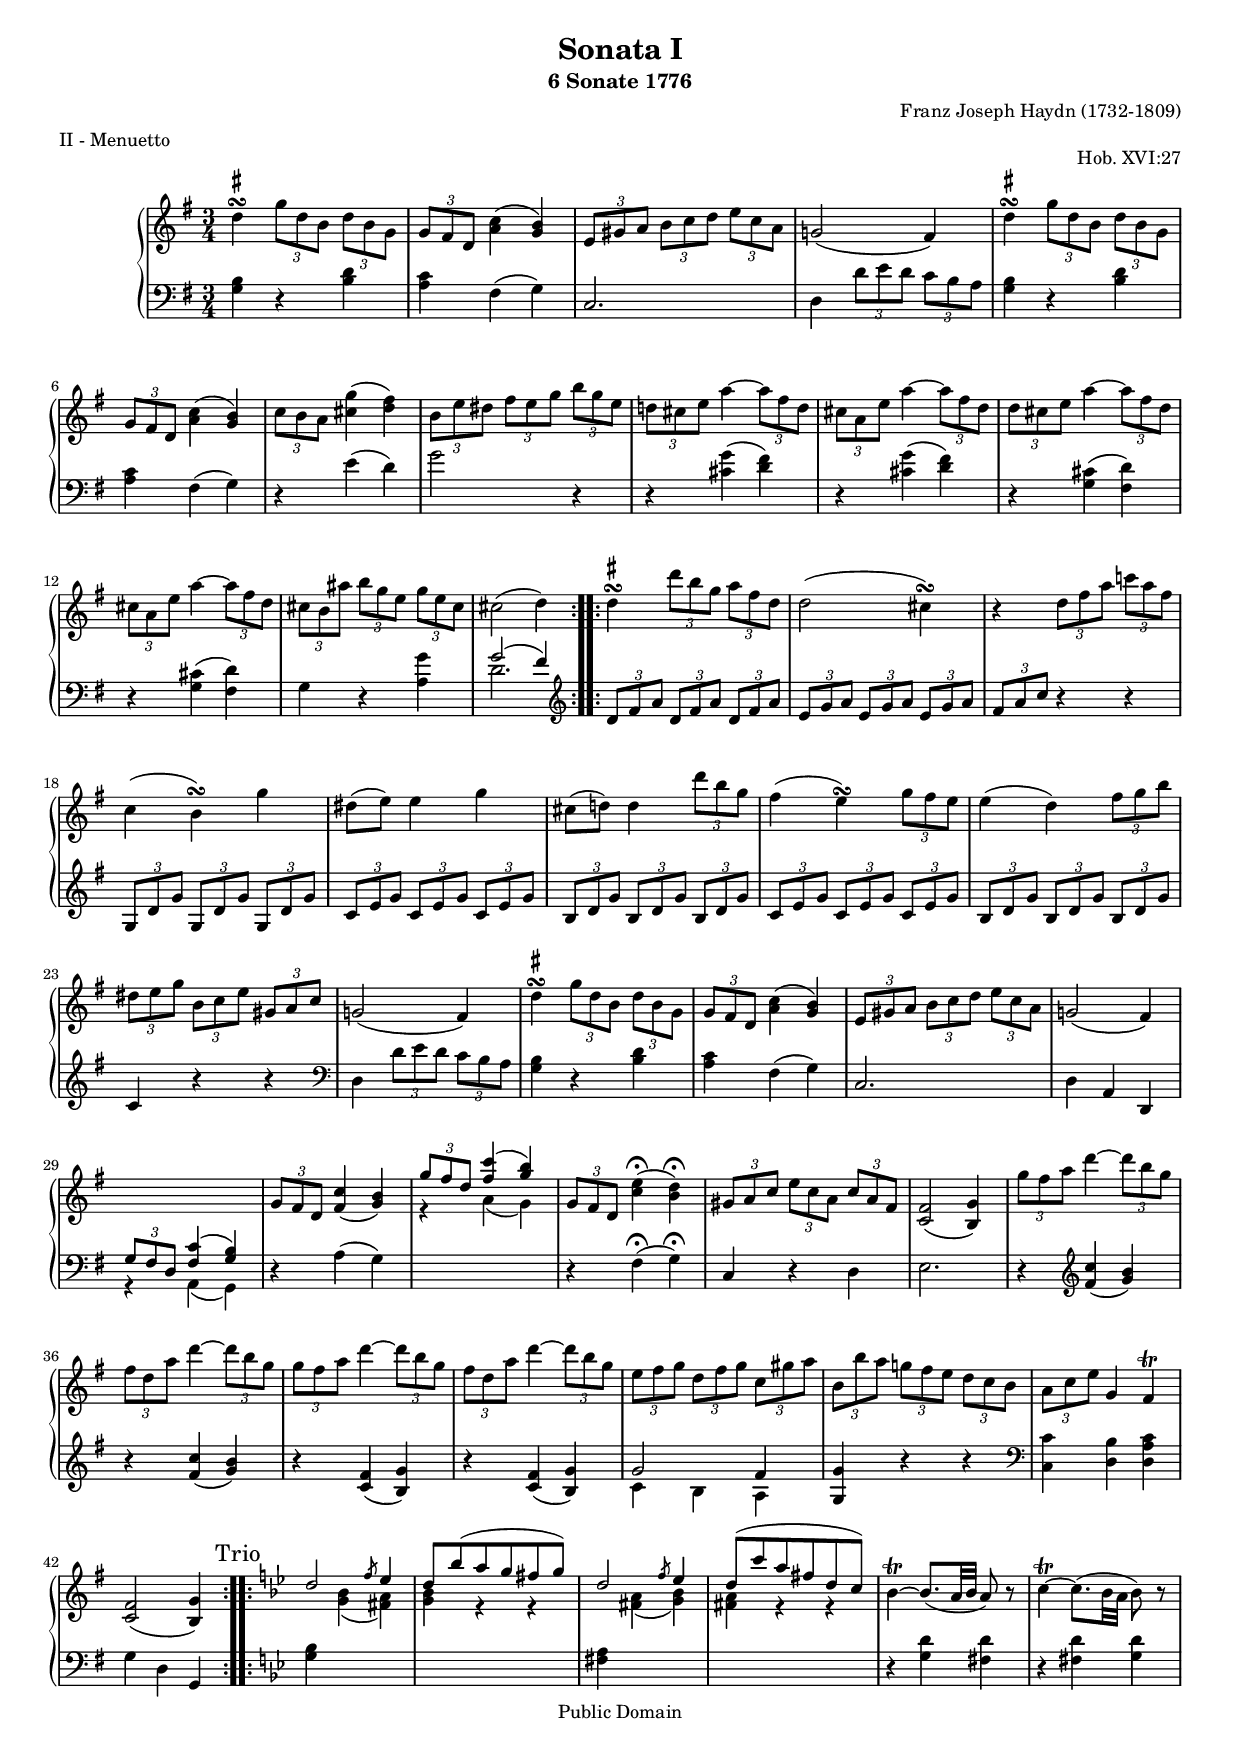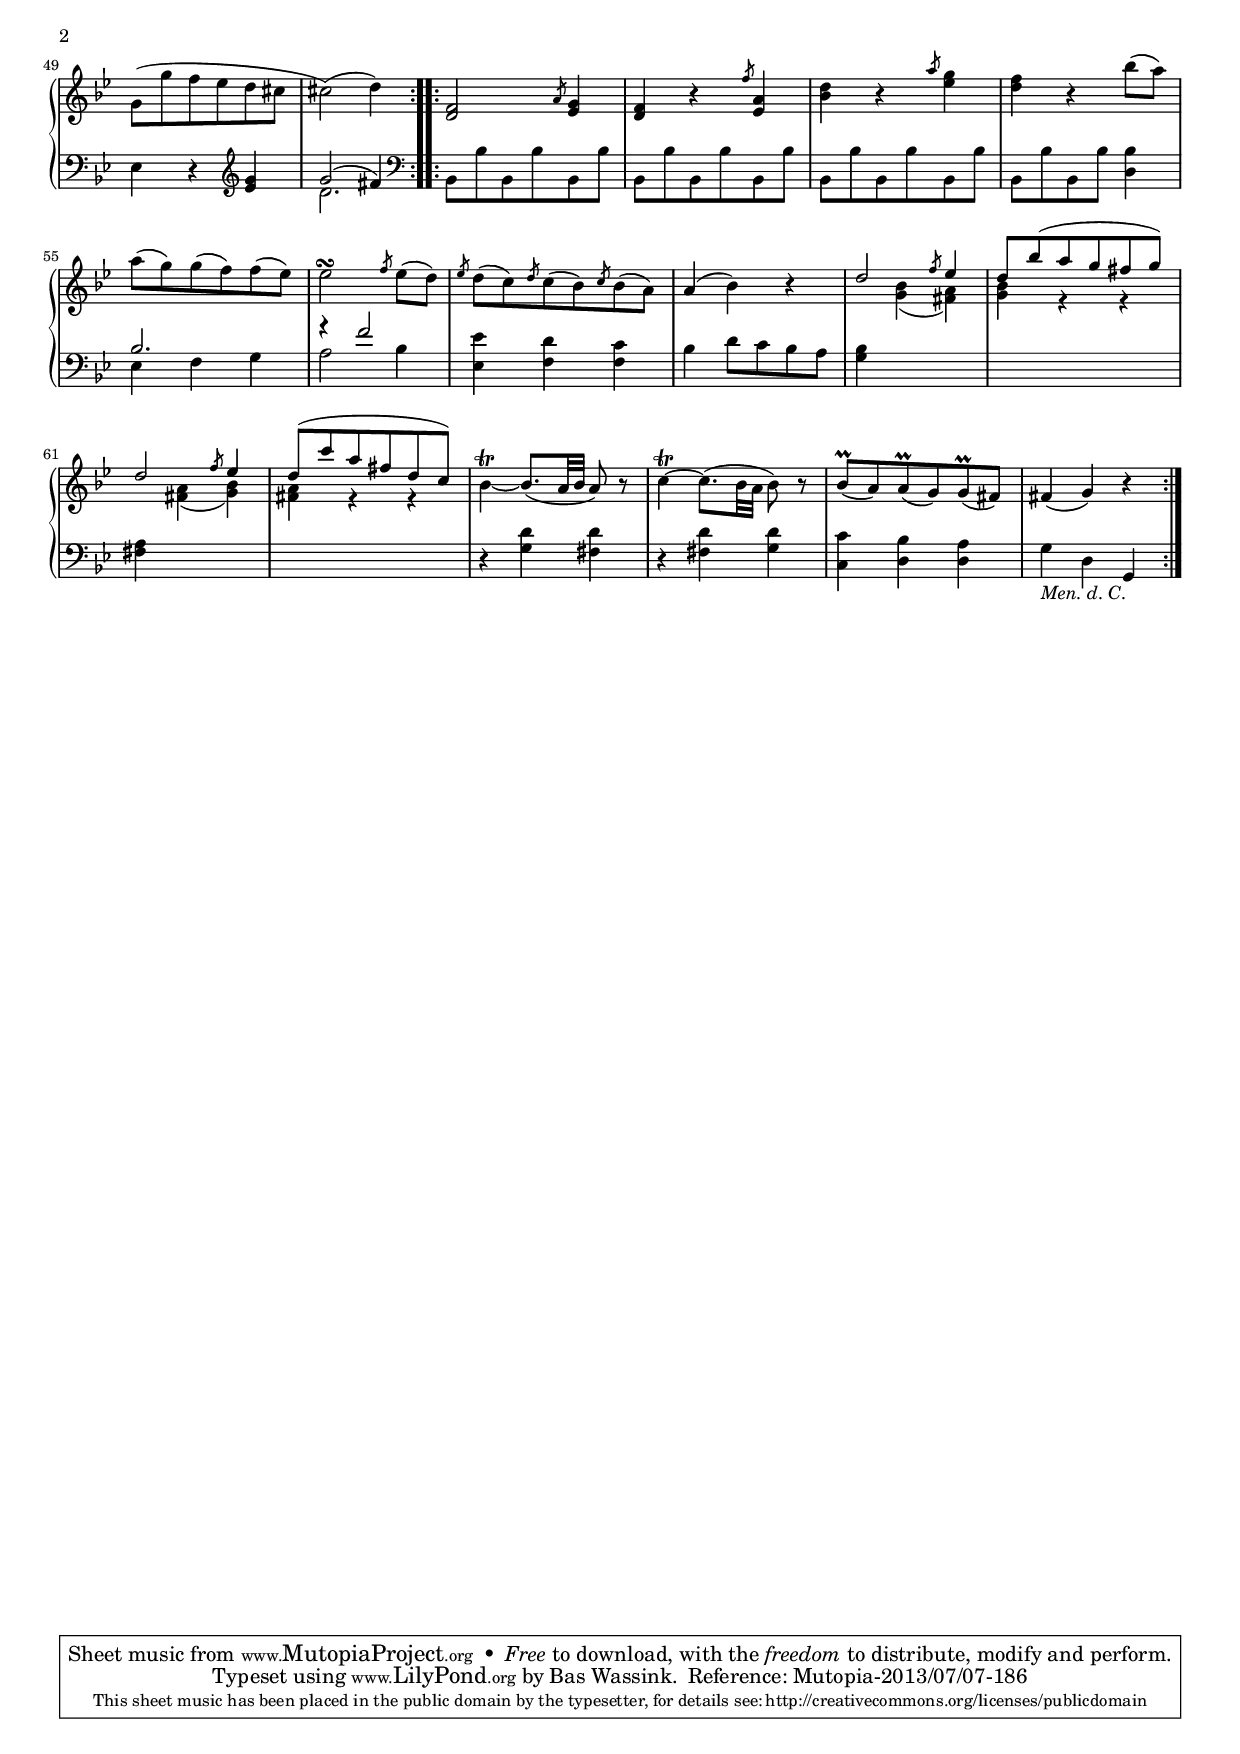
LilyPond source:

\version "2.16.1"

\include "nederlands.ly"
#(set-global-staff-size 16)
\header {
  title             = "Sonata I"
  subtitle          = "6 Sonate 1776"
  composer          = "Franz Joseph Haydn (1732-1809)"
  opus              = "Hob. XVI:27"
  meter             = "II - Menuetto"
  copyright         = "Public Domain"
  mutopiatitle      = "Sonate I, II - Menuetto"
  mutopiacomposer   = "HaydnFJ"
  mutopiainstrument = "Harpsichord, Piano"
  date              = "18th Century"
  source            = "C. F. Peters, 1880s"
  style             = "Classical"
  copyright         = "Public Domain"
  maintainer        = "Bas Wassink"
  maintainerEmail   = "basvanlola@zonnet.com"

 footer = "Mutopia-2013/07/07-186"
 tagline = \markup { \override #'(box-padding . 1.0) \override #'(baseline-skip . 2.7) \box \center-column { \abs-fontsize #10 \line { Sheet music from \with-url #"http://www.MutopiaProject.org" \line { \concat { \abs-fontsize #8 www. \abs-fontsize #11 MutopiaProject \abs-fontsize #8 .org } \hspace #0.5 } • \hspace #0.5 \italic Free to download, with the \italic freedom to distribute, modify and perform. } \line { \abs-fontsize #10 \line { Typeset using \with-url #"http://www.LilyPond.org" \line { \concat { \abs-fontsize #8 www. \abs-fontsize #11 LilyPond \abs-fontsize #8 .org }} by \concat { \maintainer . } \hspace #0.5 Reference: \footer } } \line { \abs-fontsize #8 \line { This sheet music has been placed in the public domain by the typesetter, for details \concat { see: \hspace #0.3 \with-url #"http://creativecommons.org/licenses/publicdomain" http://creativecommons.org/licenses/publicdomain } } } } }
}

Global =  {\key g\major \time 3/4}
Treble = \clef treble
Bass = \clef bass
staffUp = \change Staff = "up"
staffDown = \change Staff = "down"
flat = \markup {\flat}
sharp = \markup {\sharp}

MD =  \relative c'' {
  \repeat volta 2 {
  d4^\sharp\turn \times 2/3 { g8[ d b]} \times 2/3 { d8[ b g]}
  \times 2/3 { g8[ fis d]} <a'  c>4(  < g b>)
  \times 2/3 { e8[ gis a]} \times 2/3 { b[ c d]} \times 2/3 { e[ c a]}
  g!2 ( fis4)

  d'4^\sharp\turn \times 2/3 { g8[ d b]} \times 2/3 { d[ b g]}
  \times 2/3 { g[ fis d]} <a'  c>4(  < g b>)
  \times 2/3 { c8[ b a]} <cis g'  >4( < d fis>)
  \times 2/3 { b8[ e dis]} \times 2/3 { fis[ e g]} \times 2/3 { b[ g e]}

  \times 2/3 { d![ cis e]} \tieUp a4 ~ \times 2/3 { a8[ fis d]}
  \times 2/3 { cis[ a e']} a4 ~ \times 2/3 { a8[ fis d]}
  \times 2/3 { d[ cis e]} a4 ~ \times 2/3 { a8[ fis d]}
  \times 2/3 { cis[ a e']} a4 ~ \times 2/3 { a8[ fis d]}

  \times 2/3 { cis[ b ais']} \times 2/3 { b[ g e]} \times 2/3 { g[ e cis]}
  cis2 ( d4)
  }

  \repeat volta 2 {
  d4^\sharp\turn \times 2/3 { d'8[ b g]} \times 2/3 { a[ fis d]}
  d2 ( cis4)\turn
  r \times 2/3 { d8[ fis a]} \times 2/3 { c![ a fis]}
  c4 ( b)\turn g'

  dis8 ( e) e4 g
  cis,8 ( d!) d4 \times 2/3 { d'8[ b g]}
  fis4 ( e)\turn \times 2/3 { g8[ fis e]}
  e4 ( d) \times 2/3 { fis8[ g b]}

  \times 2/3 { dis,[ e g]} \times 2/3 { b,[ c e]} \times 2/3 { gis,[ a c]}
  g!2 ( fis4)
  d'4^\sharp\turn \times 2/3 { g8[ d b]} \times 2/3 { d[ b g]}
  \times 2/3 { g[ fis d]} <a'  c>4( < g b>)

  \times 2/3 { e8[ gis a]} \times 2/3 { b[ c d]} \times 2/3 { e[ c a]}
  g!2 ( fis4)
  \staffDown \voiceOne \times 2/3 { g,8[ fis d]} <fis c'  >4( <g b>)
  \staffUp \oneVoice \times 2/3 { g'8[ fis d]} <fis c'  >4( <g b>)

  \voiceOne \times 2/3 { g'8[ fis d]} <fis c'  >4( <g b>)
  \oneVoice \times 2/3 { g,8[ fis d]} <c' e\fermata  >4( <b d\fermata>)
  \times 2/3 { gis8[ a c]} \times 2/3 { e[ c a]} \times 2/3 { c[ a fis]}
  <c  fis>2( < b g'>4)

  \times 2/3 { g''8[ fis a]} d4 ~ \times 2/3 { d8[ b g]}
  \times 2/3 { fis8[ d a']} d4 ~ \times 2/3 { d8[ b g]}
  \times 2/3 { g8[ fis a]} d4 ~ \times 2/3 { d8[ b g]}
  \times 2/3 { fis8[ d a']} d4 ~ \times 2/3 { d8[ b g]}

  \times 2/3 { e8[ fis g]} \times 2/3 { d[ fis g]} \times 2/3 { c,[ gis' a]}
  \times 2/3 { b,[ b' a]} \times 2/3 { g![ fis e]} \times 2/3 { d[ c b]}
  \times 2/3 { a[ c e]} g,4 fis\trill
  <c  fis>2( < b g'>4)
  }

  \repeat volta 2 {
  \key g\minor \mark \markup "Trio" \voiceOne d'2 \slashedGrace f8 es4
  d8 bes' ( a g fis  g)
  d2 \slashedGrace f8 es4
  d8 ( c' a fis d  c)

  \oneVoice bes4\trill ~ bes8. ( a32 bes  a8) r
  c4\trill ~ c8. ( bes32 a  bes8) r
  g ( g' f es d cis
   cis2) ( d4)
  }

  \repeat volta 2 {
  <d, f>2 \slashedGrace a'8 <es g>4
  <d f> r \slashedGrace f'8 <a, es>4
  <bes d> r \slashedGrace a'8 <es g>4
  <d f> r bes'8 ( a)

  a ( g) g ( f) f ( es)
  es2\turn \slashedGrace f8 es8 ( d)
  \slashedGrace es8 d8 ( c) \slashedGrace d8 c8 ( bes) \slashedGrace c8 bes8 ( a)
  a4 ( bes) r
  
  \voiceOne d2 \slashedGrace f8 es4
  d8 bes' ( a g fis  g)
  d2 \slashedGrace f8 es4
  d8 ( c' a fis d  c)

  \oneVoice bes4\trill ~ bes8. ( a32 bes  a8) r
  c4\trill ~ c8. ( bes32 a  bes8) r
  bes8\prall ( a) a\prall ( g) g\prall ( fis)
  fis4 ( g) r
  }
  
  }

MSI =  \relative c' {
  <g b>4 r <b d>
  <a c> fis ( g)
  c,2.
  d4 \times 2/3 { d'8[ e d]} \times 2/3 { c[ b a]}

  <g b>4 r <b d>
  <a c> fis ( g)
  r e' ( d)
  g2 r4

  r <cis, g'  >( < d fis>)
  r <cis g'  >( < d fis>)
  r <g, cis  >( < fis d'>)
  r <g cis  >( < fis d'>)

  g r <a g'>
  <<{g'2 ( fis4)} \\ {d2.}>>

  \Treble \times 2/3 { d8[ fis a]} \times 2/3 { d,8[ fis a]} \times 2/3 { d,8[ fis a]}
  \times 2/3 { e[ g a]} \times 2/3 { e[ g a]} \times 2/3 { e[ g a]}
  \times 2/3 { fis[ a c]} r4 r
  \times 2/3 { g,8[ d' g]} \times 2/3 { g,[ d' g]} \times 2/3 { g,[ d' g]}

  \times 2/3 { c,[ e g]} \times 2/3 { c,[ e g]} \times 2/3 { c,[ e g]}
  \times 2/3 { b,[ d g]} \times 2/3 { b,[ d g]} \times 2/3 { b,[ d g]}
  \times 2/3 { c,[ e g]} \times 2/3 { c,[ e g]} \times 2/3 { c,[ e g]}
  \times 2/3 { b,[ d g]} \times 2/3 { b,[ d g]} \times 2/3 { b,[ d g]}

  c,4 r r
  \Bass d, \times 2/3 { d'8[ e d]} \times 2/3 { c[ b a]}
  <g b>4 r <b d>
  <a c> fis ( g)

  c,2.
  d4 a d,
  \voiceTwo r a' ( g)
  \oneVoice r a' ( g)

  \staffUp \voiceTwo r4 a' ( g)
  \staffDown \oneVoice r4 fis,\fermata ( g)\fermata
  c,4 r d
  e2.

  r4 \Treble <fis'  c'>4( < g b>)
  r <fis  c'>( < g b>)
  r <c,  fis>( < b g'>)
  r <c  fis>( < b g'>)

  <<{g'2 fis4} \\ {c b a}>>
  <g g'> r r
  \Bass <c, c'> <d b'> <d a' c>
  g d g,

  \key g\minor <g' bes>4 \staffUp \voiceTwo <g'  bes>( < fis a>)
  <g bes> r r
  \staffDown \oneVoice <fis, a> \staffUp \voiceTwo <fis'  a>( < g bes>)
  <fis a> r r

  \staffDown \oneVoice r4 <g, d'> <fis d'>
  r <fis d'> <g d'>
  es r \Treble <es' g>
  <<{g2 ( fis4)} \\ d2.>>
  
  \Bass bes,8 bes' bes, bes' bes, bes'
  bes, bes' bes, bes' bes, bes'
  bes, bes' bes, bes' bes, bes'
  bes, bes' bes, bes' <d, bes'>4
  
  <<{bes'2.
  r4 f'2} \\
  {es,4 f g
  a2 bes4}>>
  <es, es'>4 <f d'> <f c'>
  bes4 d8 c bes a
  
  <g bes>4 \staffUp \voiceTwo <g'  bes>( < fis a>)
  <g bes> r r
  \staffDown \oneVoice <fis, a> \staffUp \voiceTwo <fis'  a>( < g bes>)
  <fis a> r r

  \staffDown \oneVoice r4 <g, d'> <fis d'>
  r <fis d'> <g d'>
  <c, c'> <d bes'> <d a'>
  g_ \markup{\italic "Men. d. C."} d g,
  }

\score { {
\new PianoStaff <<
  \set PianoStaff.midiInstrument = "harpsichord"
  \new Staff = "up" <<
    \Global \Treble
    \MD
  >>
  \new Staff = "down" <<
    \Global \Bass
    \MSI
    >>
>>
}
\layout {}

  \midi {
    \tempo 4 = 92
    }


}

